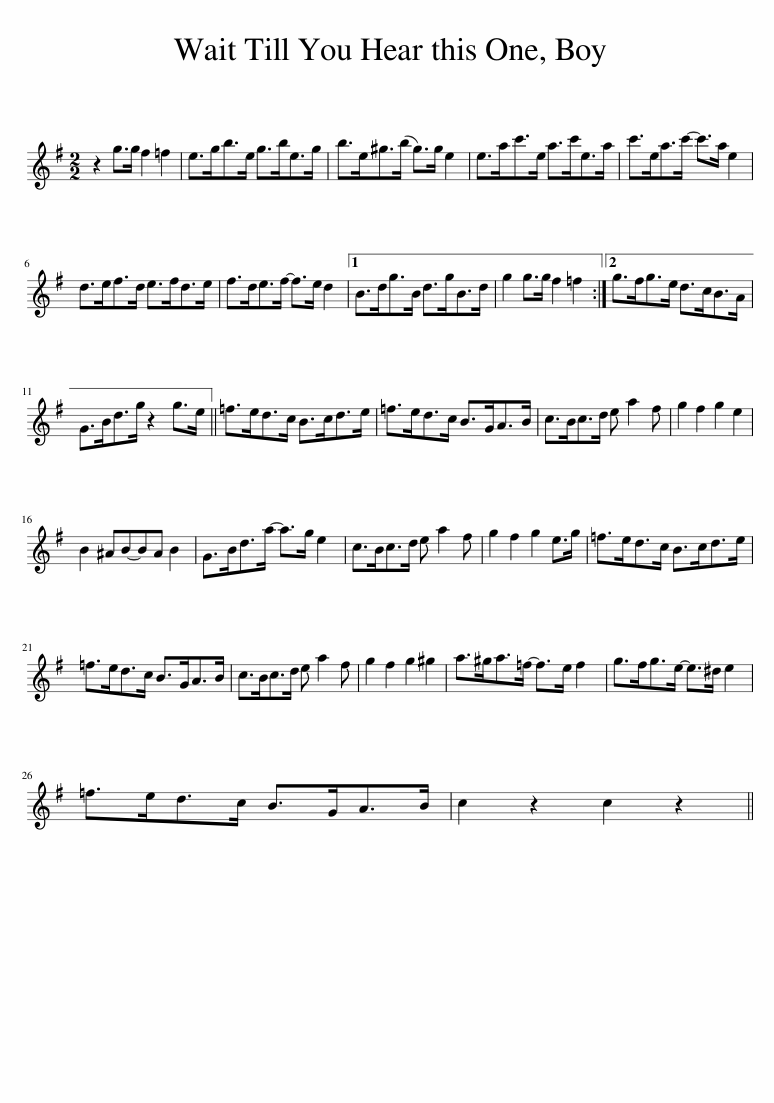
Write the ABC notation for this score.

X:1
L:1/8
M:2/2
I:linebreak $
K:G
V:1 treble
V:1
 z2 g>g f2 =f2 | e>gb>e g>be>g | b>e^g>(b g>)g e2 | e>ac'>e a>c'e>a | c'>ea>c'- c'>a e2 |$ %5
 d>ef>d e>fd>e | f>de>f- f>e d2 |1 B>dg>B d>gB>d | g2 g>g f2 =f2 :|2 g>fg>e d>cB>A |$ %10
 G>Bd>g z2 g>e || =f>ed>c B>cd>e | =f>ed>c B>GA>B | c>Bc>d e a2 f | g2 f2 g2 e2 |$ %15
 B2 ^AB-BA B2 | G>Bd>a- a>g e2 | c>Bc>d e a2 f | g2 f2 g2 e>g | =f>ed>c B>cd>e |$ %20
 =f>ed>c B>GA>B | c>Bc>d e a2 f | g2 f2 g2 ^g2 | a>^ga>=f- f>e f2 | g>fg>e- e>^d e2 |$ %25
 =f>ed>c B>GA>B | c2 z2 c2 z2 || %27
